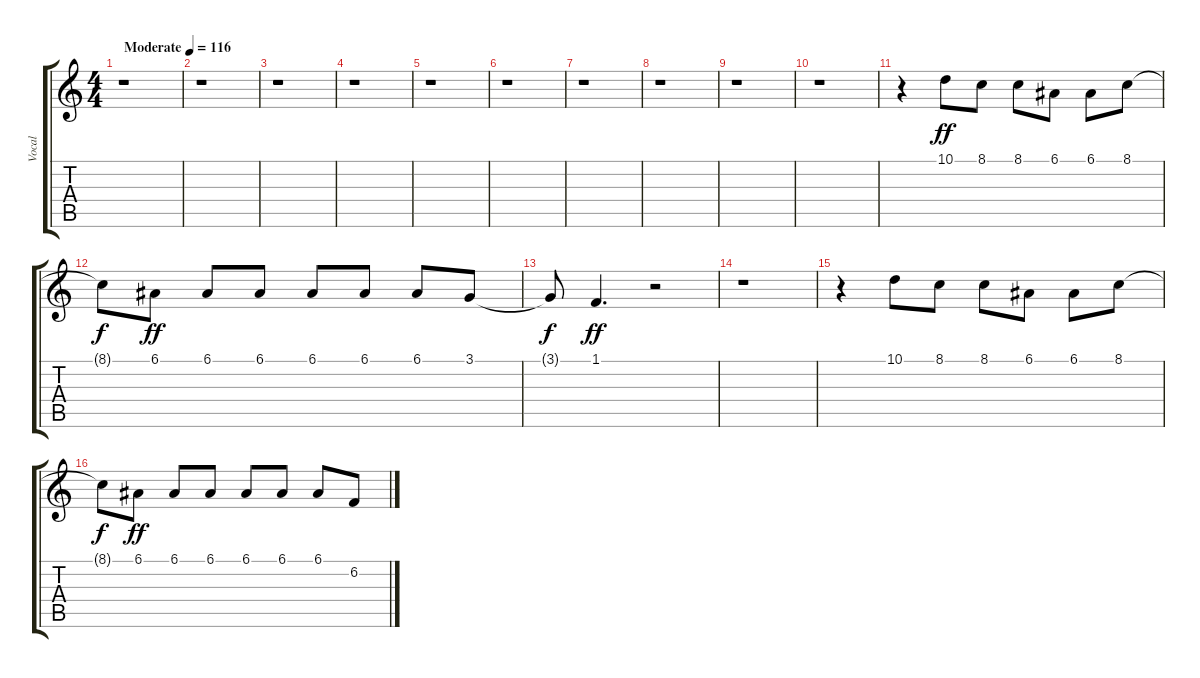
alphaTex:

\track ("Vocal" "Vocal") {instrument lead4chiff}
\staff {score tabs}
\tuning (E4 B3 G3 D3 A2 E2) {hide}
\ts (4 4)
\tempo (116 "Moderate")
\clef g2
\ks c
r.1{dy ff instrument lead4chiff} |
r.1 |
r.1 |
r.1 |
r.1 |
r.1 |
r.1 |
r.1 |
r.1 |
r.1 |
r.4 10.1.8 8.1.8 8.1.8 6.1.8 6.1.8 8.1.8 |
8.1{t}.8{dy f} 6.1.8{dy ff} 6.1.8 6.1.8 6.1.8 6.1.8 6.1.8 3.1.8 |
3.1{t}.8{dy f} 1.1.4{d dy ff} r.2 |
r.1 |
r.4 10.1.8 8.1.8 8.1.8 6.1.8 6.1.8 8.1.8 |
8.1{t}.8{dy f} 6.1.8{dy ff} 6.1.8 6.1.8 6.1.8 6.1.8 6.1.8 6.2.8
